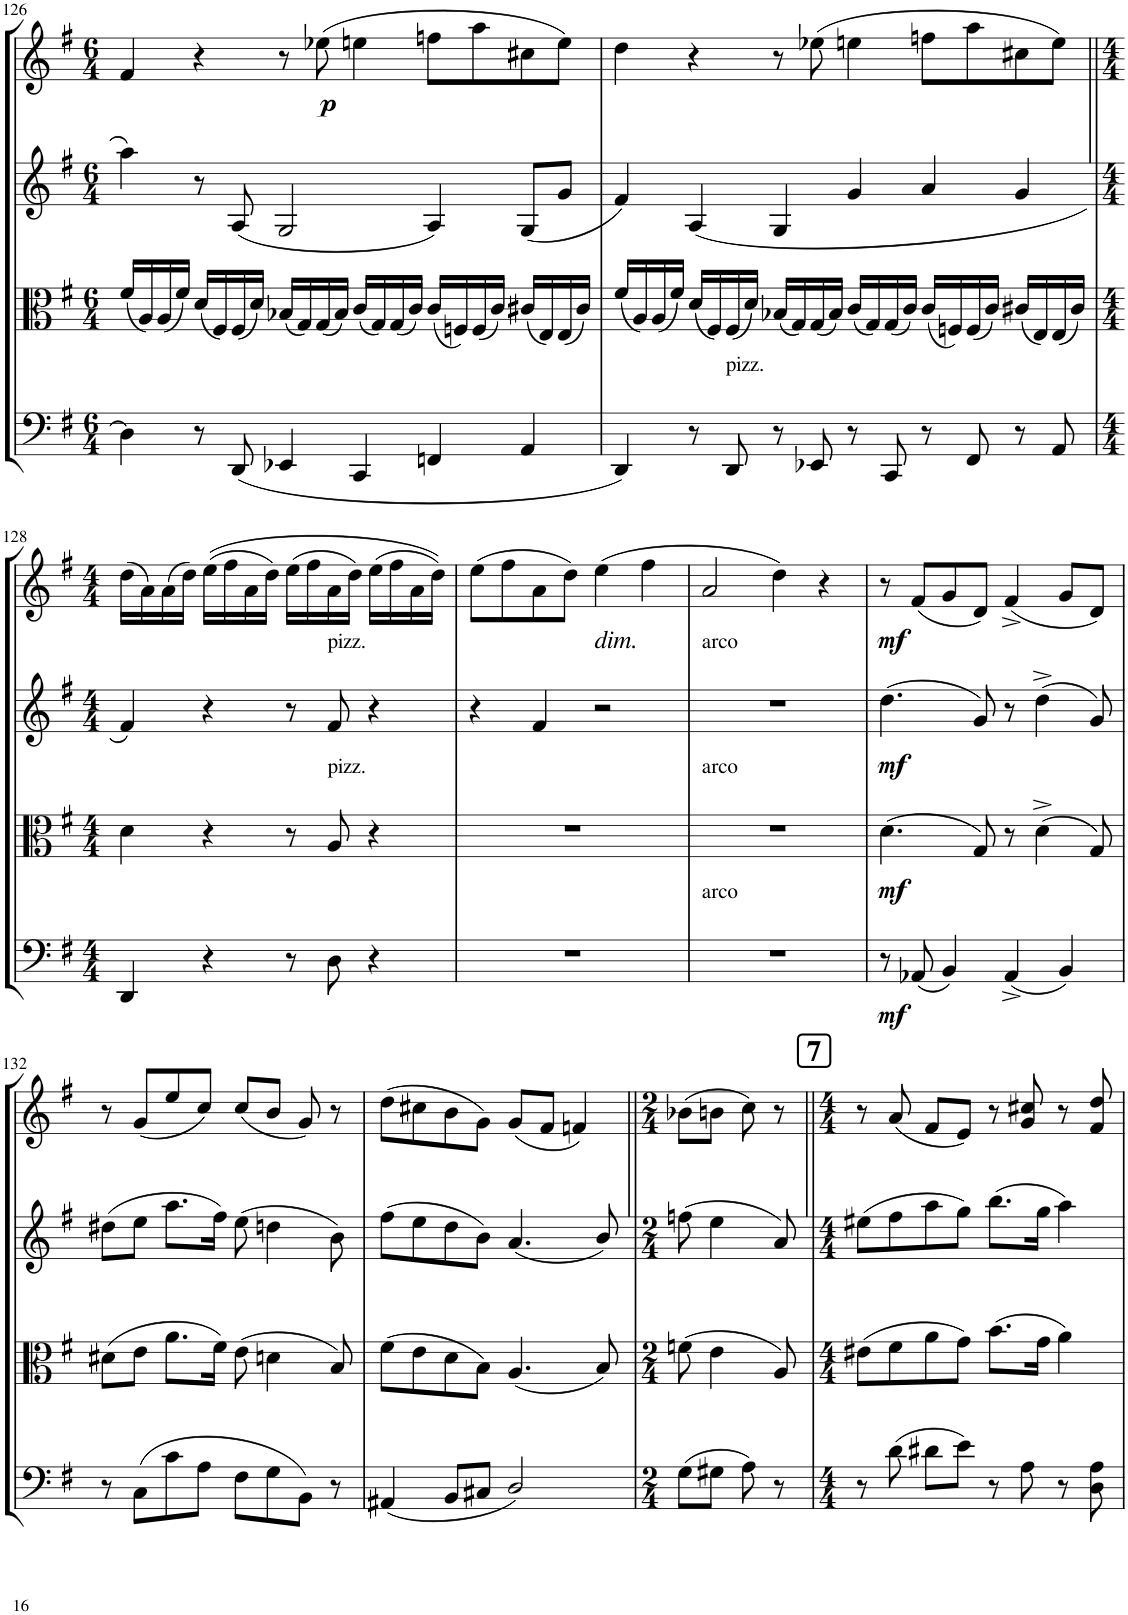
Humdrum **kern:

**kern	**dynam	**kern	**dynam	**kern	**dynam	**kern	**dynam
*part4	*part4	*part3	*part3	*part2	*part2	*part1	*part1
*staff4	*staff4	*staff3	*staff3	*staff2	*staff2	*staff1	*staff1
*I"Violoncello	*	*I"Viola	*	*I"Violin II	*	*I"Violin I	*
*I'Vc	*	*I'Vla	*	*I'Vln	*	*I'Vln	*
!!LO:PB:g=z
*clefF4	*	*clefC3	*	*clefG2	*	*clefG2	*
*k[f#]	*	*k[f#]	*	*k[f#]	*	*k[f#]	*
*M6/4	*	*M6/4	*	*M6/4	*	*M6/4	*
=126	=126	=126	=126	=126	=126	=126	=126
4D\]	.	(16f#/LL	.	4aa\	.	4f#/	.
.	.	16A/)	.	.	.	.	.
.	.	(16A/	.	.	.	.	.
.	.	16f#/JJ)	.	.	.	.	.
8r	.	(16d/LL	.	8r	.	4r	.
.	.	16F#/)	.	.	.	.	.
(8DD/	.	(16F#/	.	(8A/	.	.	.
.	.	16d/JJ)	.	.	.	.	.
4EE-X/	.	(16B-X/LL	.	2G/	.	8r	.
.	.	16G/)	.	.	.	.	.
!	!	!	!	!	!	!	!LO:DY:b
.	.	(16G/	.	.	.	(8ee-X\	p
.	.	16B-/JJ)	.	.	.	.	.
4CC/	.	(16c/LL	.	.	.	4een\	.
.	.	16G/)	.	.	.	.	.
.	.	(16G/	.	.	.	.	.
.	.	16c/JJ)	.	.	.	.	.
4FFn/	.	(16c/LL	.	4A/)	.	8ffn\L	.
.	.	16Fn/)	.	.	.	.	.
.	.	(16F/	.	.	.	8aa\	.
.	.	16c/JJ)	.	.	.	.	.
4AA/	.	(16c#X/LL	.	(8G/L	.	8cc#X\	.
.	.	16E/)	.	.	.	.	.
.	.	(16E/	.	8g/J	.	8ee\J)	.
.	.	16c#/JJ)	.	.	.	.	.
=127	=127	=127	=127	=127	=127	=127	=127
4DD/)	.	(16f#/LL	.	4f#/)	.	4dd\	.
.	.	16A/)	.	.	.	.	.
.	.	(16A/	.	.	.	.	.
.	.	16f#/JJ)	.	.	.	.	.
8r	.	(16d/LL	.	(4A/	.	4r	.
.	.	16F#/)	.	.	.	.	.
!LO:TX:a:t=pizz.	!	!	!	!	!	!	!
8DD/	.	(16F#/	.	.	.	.	.
.	.	16d/JJ)	.	.	.	.	.
8r	.	(16B-X/LL	.	4G/	.	8r	.
.	.	16G/)	.	.	.	.	.
8EE-X/	.	(16G/	.	.	.	(8ee-X\	.
.	.	16B-/JJ)	.	.	.	.	.
8r	.	(16c/LL	.	4g/	.	4een\	.
.	.	16G/)	.	.	.	.	.
8CC/	.	(16G/	.	.	.	.	.
.	.	16c/JJ)	.	.	.	.	.
8r	.	(16c/LL	.	4a/	.	8ffn\L	.
.	.	16Fn/)	.	.	.	.	.
8FF#/	.	(16F/	.	.	.	8aa\	.
.	.	16c/JJ)	.	.	.	.	.
8r	.	(16c#X/LL	.	4g/	.	8cc#X\	.
.	.	16E/)	.	.	.	.	.
8AA/	.	(16E/	.	.	.	8ee\J)	.
.	.	16c#/JJ)	.	.	.	.	.
!!LO:LB:g=z
=128||	=128||	=128||	=128||	=128||	=128||	=128||	=128||
*M4/4	*	*M4/4	*	*M4/4	*	*M4/4	*
4DD/	.	4d\	.	4f#/)	.	(16dd\LL	.
.	.	.	.	.	.	16a\)	.
.	.	.	.	.	.	(16a\	.
.	.	.	.	.	.	16dd\JJ)	.
4r	.	4r	.	4r	.	((16ee\LL	.
.	.	.	.	.	.	16ff#\	.
.	.	.	.	.	.	16a\	.
.	.	.	.	.	.	16dd\JJ)	.
8r	.	8r	.	8r	.	(16ee\LL	.
.	.	.	.	.	.	16ff#\	.
!	!	!	!	!LO:TX:a:t=pizz.	!	!	!
!	!	!LO:TX:a:t=pizz.	!	!	!	!	!
8D\	.	8A/	.	8f#/	.	16a\	.
.	.	.	.	.	.	16dd\JJ)	.
4r	.	4r	.	4r	.	(16ee\LL	.
.	.	.	.	.	.	16ff#\	.
.	.	.	.	.	.	16a\	.
.	.	.	.	.	.	16dd\JJ))	.
=129	=129	=129	=129	=129	=129	=129	=129
1r	.	1r	.	4r	.	(8ee\L	.
.	.	.	.	.	.	8ff#\	.
.	.	.	.	4f#/	.	8a\	.
.	.	.	.	.	.	8dd\J)	.
!	!	!	!	!	!	!LO:TX:b:i:t=dim.	!
.	.	.	.	2r	.	(4ee\	.
.	.	.	.	.	.	4ff#\	.
=130	=130	=130	=130	=130	=130	=130	=130
!	!	!	!	!LO:TX:a:t=arco	!	!	!
!	!	!LO:TX:a:t=arco	!	!	!	!	!
!LO:TX:a:t=arco	!	!	!	!	!	!	!
1r	.	1r	.	1r	.	2a/	.
.	.	.	.	.	.	4dd\)	.
.	.	.	.	.	.	4r	.
=131	=131	=131	=131	=131	=131	=131	=131
!	!LO:DY:b	!	!LO:DY:b	!	!LO:DY:b	!	!LO:DY:b
8r	mf	(4.d\	mf	(4.dd\	mf	8r	mf
(8AA-X/	.	.	.	.	.	(8f#/L	.
4BB/)	.	.	.	.	.	8g/	.
.	.	8G/)	.	8g/)	.	8d/J)	.
(4AA-^/	.	8r	.	8r	.	(4f#^/	.
.	.	(4d^\	.	(4dd^\	.	.	.
4BB/)	.	.	.	.	.	8g/L	.
.	.	8G/)	.	8g/)	.	8d/J)	.
!!LO:LB:g=z
=132	=132	=132	=132	=132	=132	=132	=132
8r	.	(8d#X\L	.	(8dd#X\L	.	8r	.
(8C\L	.	8e\J	.	8ee\J	.	(8g/L	.
8c\	.	8.a\L	.	8.aa\L	.	8ee/	.
8A\J	.	.	.	.	.	8cc/J)	.
.	.	16f#\Jk)	.	16ff#\Jk)	.	.	.
8F#\L	.	(8e\	.	(8ee\	.	(8cc/L	.
8G\	.	4dn\	.	4ddn\	.	8b/J	.
8BB\J)	.	.	.	.	.	8g/)	.
8r	.	8B/)	.	8b\)	.	8r	.
=133	=133	=133	=133	=133	=133	=133	=133
(4AA#X/	.	(8f#\L	.	(8ff#\L	.	(8dd\L	.
.	.	8e\	.	8ee\	.	8cc#X\	.
8BB/L	.	8d\	.	8dd\	.	8b\	.
8C#X/J	.	8B\J)	.	8b\J)	.	8g\J)	.
2D/)	.	(4.A/	.	(4.a/	.	(8g/L	.
.	.	.	.	.	.	8f#/J	.
.	.	.	.	.	.	4fn/)	.
.	.	8B/)	.	8b/)	.	.	.
=134||	=134||	=134||	=134||	=134||	=134||	=134||	=134||
*M2/4	*	*M2/4	*	*M2/4	*	*M2/4	*
(8G\L	.	(8fn\	.	(8ffn\	.	(8b-X\L	.
8G#X\J	.	4e\	.	4ee\	.	8bn\J	.
8A\)	.	.	.	.	.	8cc\)	.
8r	.	8A/)	.	8a/)	.	8r	.
!!LO:REH:place=s1:a:B:cj:fs=14:t=7
=135||	=135||	=135||	=135||	=135||	=135||	=135||	=135||
*M4/4	*	*M4/4	*	*M4/4	*	*M4/4	*
8r	.	(8e#X\L	.	(8ee#X\L	.	8r	.
(8d\	.	8f#\	.	8ff#\	.	(8a/	.
8d#X\L	.	8a\	.	8aa\	.	8f#/L	.
8e\J)	.	8g\J)	.	8gg\J)	.	8e/J)	.
8r	.	(8.b\L	.	(8.bb\L	.	8r	.
8A\	.	.	.	.	.	8g/ 8cc#X/	.
.	.	16g\Jk	.	16gg\Jk	.	.	.
8r	.	4a\)	.	4aa\)	.	8r	.
8D\ 8A\	.	.	.	.	.	8f#/ 8dd/	.
=	=	=	=	=	=	=	=
*-	*-	*-	*-	*-	*-	*-	*-
